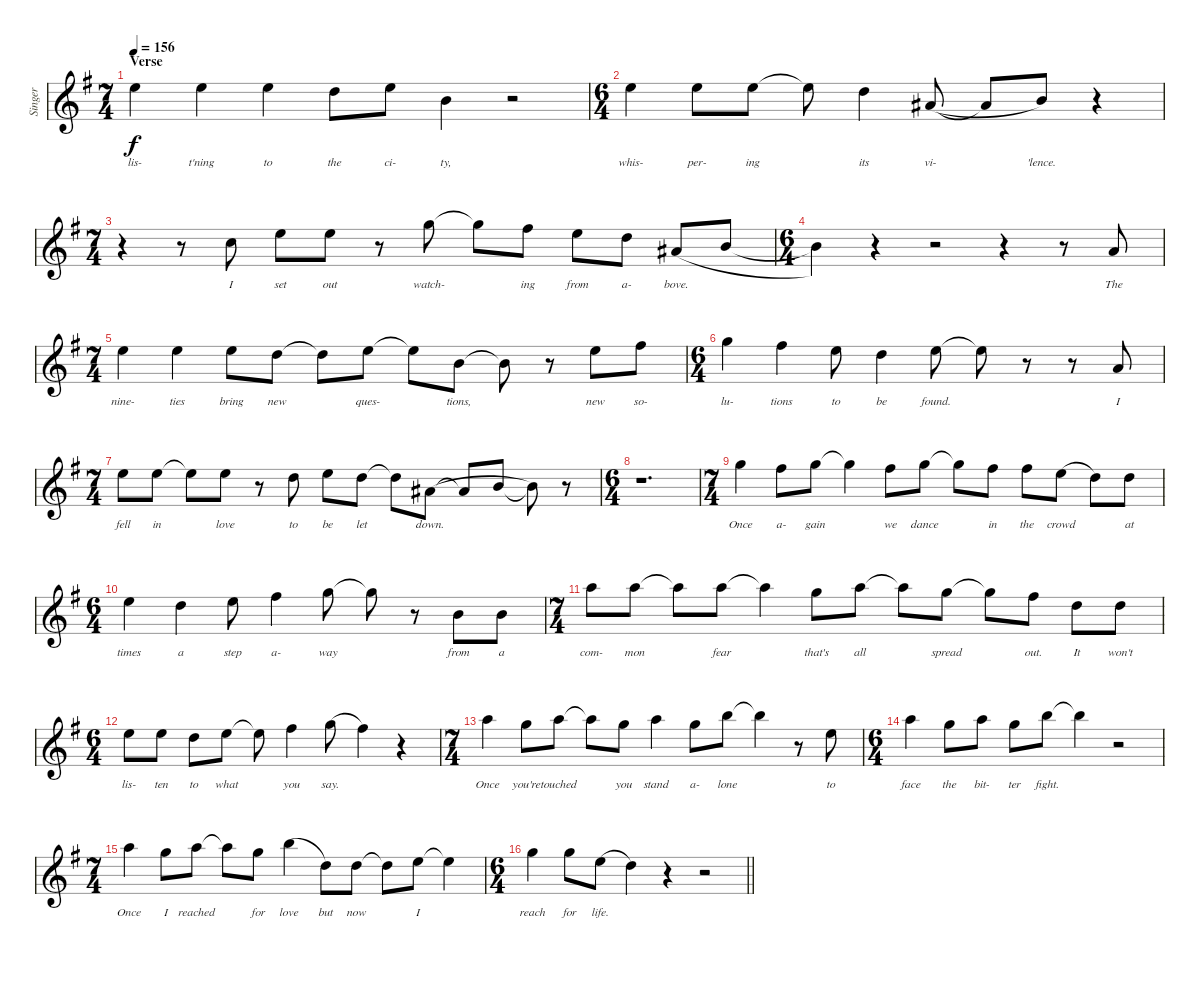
\defaultSystemsLayout 4
\bracketExtendMode groupsimilarinstruments
\otherSystemsTrackNameOrientation horizontal
\track ("Tenor Voice" "Singer") {multiBarRest instrument voiceoohs}
\staff {score}
\tuning (E4 B3 G3 D3 A2 E2)
\ts (7 4)
\beaming (8 2 2 2 2 2 2 2)
\section ("" "Verse")
\tempo 156
\clef g2
\ks g
12.1{acc forcenatural}.4{lyrics (0 "lis-") lyrics (1 "") lyrics (2 "") lyrics (3 "") lyrics (4 "") dy f} 12.1{acc forcenatural}.4{lyrics (0 "t'ning") lyrics (1 "") lyrics (2 "") lyrics (3 "") lyrics (4 "")} 12.1{acc forcenatural}.4{lyrics (0 "to") lyrics (1 "") lyrics (2 "") lyrics (3 "") lyrics (4 "")} 10.1{acc forcenatural}.8{lyrics (0 "the") lyrics (1 "") lyrics (2 "") lyrics (3 "") lyrics (4 "")} 12.1{acc forcenatural}.8{lyrics (0 "ci-") lyrics (1 "") lyrics (2 "") lyrics (3 "") lyrics (4 "")} 12.2{acc forcenatural}.4{lyrics (0 "ty,") lyrics (1 "") lyrics (2 "") lyrics (3 "") lyrics (4 "")} r.2 |
\ts (6 4)
\beaming (8 2 2 2 2 2 2 2)
12.1{acc forcenatural}.4{lyrics (0 "whis-") lyrics (1 "") lyrics (2 "") lyrics (3 "") lyrics (4 "")} 12.1{acc forcenatural}.8{lyrics (0 "per-") lyrics (1 "") lyrics (2 "") lyrics (3 "") lyrics (4 "")} 12.1{acc forcenatural}.8{lyrics (0 "ing") lyrics (1 "") lyrics (2 "") lyrics (3 "") lyrics (4 "")} 12.1{t acc forcenatural}.8 10.1{acc forcenatural}.4{lyrics (0 "its") lyrics (1 "") lyrics (2 "") lyrics (3 "") lyrics (4 "")} 6.1{acc #}.8{lyrics (0 "vi-") lyrics (1 "") lyrics (2 "") lyrics (3 "") lyrics (4 "") legatoorigin} 6.1{t acc #}.8{legatoorigin} 7.1{acc forcenatural}.8{lyrics (0 "'lence.") lyrics (1 "") lyrics (2 "") lyrics (3 "") lyrics (4 "")} r.4 |
\ts (7 4)
\beaming (8 2 2 2 2 2 2 2)
r.4 r.8 8.1{acc forcenatural}.8{lyrics (0 "I") lyrics (1 "") lyrics (2 "") lyrics (3 "") lyrics (4 "")} 12.1{acc forcenatural}.8{lyrics (0 "set") lyrics (1 "") lyrics (2 "") lyrics (3 "") lyrics (4 "")} 12.1{acc forcenatural}.8{lyrics (0 "out") lyrics (1 "") lyrics (2 "") lyrics (3 "") lyrics (4 "")} r.8 15.1{acc forcenatural}.8{lyrics (0 "watch-") lyrics (1 "") lyrics (2 "") lyrics (3 "") lyrics (4 "")} 15.1{t acc forcenatural}.8 14.1{acc #}.8{lyrics (0 "ing") lyrics (1 "") lyrics (2 "") lyrics (3 "") lyrics (4 "")} 12.1{acc forcenatural}.8{lyrics (0 "from") lyrics (1 "") lyrics (2 "") lyrics (3 "") lyrics (4 "")} 10.1{acc forcenatural}.8{lyrics (0 "a-") lyrics (1 "") lyrics (2 "") lyrics (3 "") lyrics (4 "")} 6.1{acc #}.8{lyrics (0 "bove.") lyrics (1 "") lyrics (2 "") lyrics (3 "") lyrics (4 "") legatoorigin} 7.1{acc forcenatural}.8{legatoorigin} |
\ts (6 4)
\beaming (8 2 2 2 2 2 2 2)
7.1{t acc forcenatural}.4 r.4 r.2 r.4 r.8 10.2{acc forcenatural}.8{lyrics (0 "The") lyrics (1 "") lyrics (2 "") lyrics (3 "") lyrics (4 "")} |
\ts (7 4)
\beaming (8 2 2 2 2 2 2 2)
12.1{acc forcenatural}.4{lyrics (0 "nine-") lyrics (1 "") lyrics (2 "") lyrics (3 "") lyrics (4 "")} 12.1{acc forcenatural}.4{lyrics (0 "ties") lyrics (1 "") lyrics (2 "") lyrics (3 "") lyrics (4 "")} 12.1{acc forcenatural}.8{lyrics (0 "bring") lyrics (1 "") lyrics (2 "") lyrics (3 "") lyrics (4 "")} 10.1{acc forcenatural}.8{lyrics (0 "new") lyrics (1 "") lyrics (2 "") lyrics (3 "") lyrics (4 "")} 10.1{t acc forcenatural}.8 12.1{acc forcenatural}.8{lyrics (0 "ques-") lyrics (1 "") lyrics (2 "") lyrics (3 "") lyrics (4 "")} 12.1{t acc forcenatural}.8 12.2{acc forcenatural}.8{lyrics (0 "tions,") lyrics (1 "") lyrics (2 "") lyrics (3 "") lyrics (4 "")} 12.2{t acc forcenatural}.8 r.8 12.1{acc forcenatural}.8{lyrics (0 "new") lyrics (1 "") lyrics (2 "") lyrics (3 "") lyrics (4 "")} 14.1{acc #}.8{lyrics (0 "so-") lyrics (1 "") lyrics (2 "") lyrics (3 "") lyrics (4 "")} |
\ts (6 4)
\beaming (8 2 2 2 2 2 2 2)
15.1{acc forcenatural}.4{lyrics (0 "lu-") lyrics (1 "") lyrics (2 "") lyrics (3 "") lyrics (4 "")} 14.1{acc #}.4{lyrics (0 "tions") lyrics (1 "") lyrics (2 "") lyrics (3 "") lyrics (4 "")} 12.1{acc forcenatural}.8{lyrics (0 "to") lyrics (1 "") lyrics (2 "") lyrics (3 "") lyrics (4 "")} 10.1{acc forcenatural}.4{lyrics (0 "be") lyrics (1 "") lyrics (2 "") lyrics (3 "") lyrics (4 "")} 12.1{acc forcenatural}.8{lyrics (0 "found.") lyrics (1 "") lyrics (2 "") lyrics (3 "") lyrics (4 "")} 12.1{t acc forcenatural}.8 r.8 r.8 10.2{acc forcenatural}.8{lyrics (0 "I") lyrics (1 "") lyrics (2 "") lyrics (3 "") lyrics (4 "")} |
\ts (7 4)
\beaming (8 2 2 2 2 2 2 2)
12.1{acc forcenatural}.8{lyrics (0 "fell") lyrics (1 "") lyrics (2 "") lyrics (3 "") lyrics (4 "")} 12.1{acc forcenatural}.8{lyrics (0 "in") lyrics (1 "") lyrics (2 "") lyrics (3 "") lyrics (4 "")} 12.1{t acc forcenatural}.8 12.1{acc forcenatural}.8{lyrics (0 "love") lyrics (1 "") lyrics (2 "") lyrics (3 "") lyrics (4 "")} r.8 10.1{acc forcenatural}.8{lyrics (0 "to") lyrics (1 "") lyrics (2 "") lyrics (3 "") lyrics (4 "")} 12.1{acc forcenatural}.8{lyrics (0 "be") lyrics (1 "") lyrics (2 "") lyrics (3 "") lyrics (4 "")} 10.1{acc forcenatural}.8{lyrics (0 "let") lyrics (1 "") lyrics (2 "") lyrics (3 "") lyrics (4 "")} 10.1{t acc forcenatural}.8 6.1{acc #}.8{lyrics (0 "down.") lyrics (1 "") lyrics (2 "") lyrics (3 "") lyrics (4 "") legatoorigin} 6.1{t acc #}.8{legatoorigin} 7.1{acc forcenatural}.8{legatoorigin} 7.1{t acc forcenatural}.8 r.8 |
\ts (6 4)
\beaming (8 2 2 2 2 2 2 2)
r.1{d} |
\ts (7 4)
\beaming (8 2 2 2 2 2 2 2)
15.1{acc forcenatural}.4{lyrics (0 "Once") lyrics (1 "") lyrics (2 "") lyrics (3 "") lyrics (4 "")} 14.1{acc #}.8{lyrics (0 "a-") lyrics (1 "") lyrics (2 "") lyrics (3 "") lyrics (4 "")} 15.1{acc forcenatural}.8{lyrics (0 "gain") lyrics (1 "") lyrics (2 "") lyrics (3 "") lyrics (4 "")} 15.1{t acc forcenatural}.4 14.1{acc #}.8{lyrics (0 "we") lyrics (1 "") lyrics (2 "") lyrics (3 "") lyrics (4 "")} 15.1{acc forcenatural}.8{lyrics (0 "dance") lyrics (1 "") lyrics (2 "") lyrics (3 "") lyrics (4 "")} 15.1{t acc forcenatural}.8 14.1{acc #}.8{lyrics (0 "in") lyrics (1 "") lyrics (2 "") lyrics (3 "") lyrics (4 "")} 14.1{acc #}.8{lyrics (0 "the") lyrics (1 "") lyrics (2 "") lyrics (3 "") lyrics (4 "")} 12.1{acc forcenatural}.8{lyrics (0 "crowd") lyrics (1 "") lyrics (2 "") lyrics (3 "") lyrics (4 "") legatoorigin} 10.1{acc forcenatural}.8 10.1{acc forcenatural}.8{lyrics (0 "at") lyrics (1 "") lyrics (2 "") lyrics (3 "") lyrics (4 "")} |
\ts (6 4)
\beaming (8 2 2 2 2 2 2 2)
12.1{acc forcenatural}.4{lyrics (0 "times") lyrics (1 "") lyrics (2 "") lyrics (3 "") lyrics (4 "")} 10.1{acc forcenatural}.4{lyrics (0 "a") lyrics (1 "") lyrics (2 "") lyrics (3 "") lyrics (4 "")} 12.1{acc forcenatural}.8{lyrics (0 "step") lyrics (1 "") lyrics (2 "") lyrics (3 "") lyrics (4 "")} 14.1{acc #}.4{lyrics (0 "a-") lyrics (1 "") lyrics (2 "") lyrics (3 "") lyrics (4 "")} 15.1{acc forcenatural}.8{lyrics (0 "way") lyrics (1 "") lyrics (2 "") lyrics (3 "") lyrics (4 "")} 15.1{t acc forcenatural}.8 r.8 12.2{acc forcenatural}.8{lyrics (0 "from") lyrics (1 "") lyrics (2 "") lyrics (3 "") lyrics (4 "")} 12.2{acc forcenatural}.8{lyrics (0 "a") lyrics (1 "") lyrics (2 "") lyrics (3 "") lyrics (4 "")} |
\ts (7 4)
\beaming (8 2 2 2 2 2 2 2)
17.1{acc forcenatural}.8{lyrics (0 "com-") lyrics (1 "") lyrics (2 "") lyrics (3 "") lyrics (4 "")} 17.1{acc forcenatural}.8{lyrics (0 "mon") lyrics (1 "") lyrics (2 "") lyrics (3 "") lyrics (4 "")} 17.1{t acc forcenatural}.8 17.1{acc forcenatural}.8{lyrics (0 "fear") lyrics (1 "") lyrics (2 "") lyrics (3 "") lyrics (4 "")} 17.1{t acc forcenatural}.4 15.1{acc forcenatural}.8{lyrics (0 "that's") lyrics (1 "") lyrics (2 "") lyrics (3 "") lyrics (4 "")} 17.1{acc forcenatural}.8{lyrics (0 "all") lyrics (1 "") lyrics (2 "") lyrics (3 "") lyrics (4 "")} 17.1{t acc forcenatural}.8 15.1{acc forcenatural}.8{lyrics (0 "spread") lyrics (1 "") lyrics (2 "") lyrics (3 "") lyrics (4 "")} 15.1{t acc forcenatural}.8 14.1{acc #}.8{lyrics (0 "out.") lyrics (1 "") lyrics (2 "") lyrics (3 "") lyrics (4 "")} 10.1{acc forcenatural}.8{lyrics (0 "It") lyrics (1 "") lyrics (2 "") lyrics (3 "") lyrics (4 "")} 10.1{acc forcenatural}.8{lyrics (0 "won't") lyrics (1 "") lyrics (2 "") lyrics (3 "") lyrics (4 "")} |
\ts (6 4)
\beaming (8 2 2 2 2 2 2 2)
12.1{acc forcenatural}.8{lyrics (0 "lis-") lyrics (1 "") lyrics (2 "") lyrics (3 "") lyrics (4 "")} 12.1{acc forcenatural}.8{lyrics (0 "ten") lyrics (1 "") lyrics (2 "") lyrics (3 "") lyrics (4 "")} 10.1{acc forcenatural}.8{lyrics (0 "to") lyrics (1 "") lyrics (2 "") lyrics (3 "") lyrics (4 "")} 12.1{acc forcenatural}.8{lyrics (0 "what") lyrics (1 "") lyrics (2 "") lyrics (3 "") lyrics (4 "")} 12.1{t acc forcenatural}.8 14.1{acc #}.4{lyrics (0 "you") lyrics (1 "") lyrics (2 "") lyrics (3 "") lyrics (4 "")} 15.1{acc forcenatural}.8{lyrics (0 "say.") lyrics (1 "") lyrics (2 "") lyrics (3 "") lyrics (4 "") legatoorigin} 14.1{acc #}.4 r.4 |
\ts (7 4)
\beaming (8 2 2 2 2 2 2 2)
17.1{acc forcenatural}.4{lyrics (0 "Once") lyrics (1 "") lyrics (2 "") lyrics (3 "") lyrics (4 "")} 15.1{acc forcenatural}.8{lyrics (0 "you're") lyrics (1 "") lyrics (2 "") lyrics (3 "") lyrics (4 "")} 17.1{acc forcenatural}.8{lyrics (0 "touched") lyrics (1 "") lyrics (2 "") lyrics (3 "") lyrics (4 "")} 17.1{t acc forcenatural}.8 15.1{acc forcenatural}.8{lyrics (0 "you") lyrics (1 "") lyrics (2 "") lyrics (3 "") lyrics (4 "")} 17.1{acc forcenatural}.4{lyrics (0 "stand") lyrics (1 "") lyrics (2 "") lyrics (3 "") lyrics (4 "")} 15.1{acc forcenatural}.8{lyrics (0 "a-") lyrics (1 "") lyrics (2 "") lyrics (3 "") lyrics (4 "")} 19.1{acc forcenatural}.8{lyrics (0 "lone") lyrics (1 "") lyrics (2 "") lyrics (3 "") lyrics (4 "")} 19.1{t acc forcenatural}.4 r.8 12.1{acc forcenatural}.8{lyrics (0 "to") lyrics (1 "") lyrics (2 "") lyrics (3 "") lyrics (4 "")} |
\ts (6 4)
\beaming (8 2 2 2 2 2 2 2)
17.1{acc forcenatural}.4{lyrics (0 "face") lyrics (1 "") lyrics (2 "") lyrics (3 "") lyrics (4 "")} 15.1{acc forcenatural}.8{lyrics (0 "the") lyrics (1 "") lyrics (2 "") lyrics (3 "") lyrics (4 "")} 17.1{acc forcenatural}.8{lyrics (0 "bit-") lyrics (1 "") lyrics (2 "") lyrics (3 "") lyrics (4 "")} 15.1{acc forcenatural}.8{lyrics (0 "ter") lyrics (1 "") lyrics (2 "") lyrics (3 "") lyrics (4 "")} 19.1{acc forcenatural}.8{lyrics (0 "fight.") lyrics (1 "") lyrics (2 "") lyrics (3 "") lyrics (4 "")} 19.1{t acc forcenatural}.4 r.2 |
\ts (7 4)
\beaming (8 2 2 2 2 2 2 2)
17.1{acc forcenatural}.4{lyrics (0 "Once") lyrics (1 "") lyrics (2 "") lyrics (3 "") lyrics (4 "")} 15.1{acc forcenatural}.8{lyrics (0 "I") lyrics (1 "") lyrics (2 "") lyrics (3 "") lyrics (4 "")} 17.1{acc forcenatural}.8{lyrics (0 "reached") lyrics (1 "") lyrics (2 "") lyrics (3 "") lyrics (4 "")} 17.1{t acc forcenatural}.8 15.1{acc forcenatural}.8{lyrics (0 "for") lyrics (1 "") lyrics (2 "") lyrics (3 "") lyrics (4 "")} 19.1{acc forcenatural}.4{lyrics (0 "love") lyrics (1 "") lyrics (2 "") lyrics (3 "") lyrics (4 "") legatoorigin} 10.1{acc forcenatural}.8{lyrics (0 "but") lyrics (1 "") lyrics (2 "") lyrics (3 "") lyrics (4 "")} 10.1{acc forcenatural}.8{lyrics (0 "now") lyrics (1 "") lyrics (2 "") lyrics (3 "") lyrics (4 "")} 10.1{t acc forcenatural}.8 12.1{acc forcenatural}.8{lyrics (0 "I") lyrics (1 "") lyrics (2 "") lyrics (3 "") lyrics (4 "")} 12.1{t acc forcenatural}.4 |
\ts (6 4)
\beaming (8 2 2 2 2 2 2 2)
\barLineRight lightlight
15.1{acc forcenatural}.4{lyrics (0 "reach") lyrics (1 "") lyrics (2 "") lyrics (3 "") lyrics (4 "")} 15.1{acc forcenatural}.8{lyrics (0 "for") lyrics (1 "") lyrics (2 "") lyrics (3 "") lyrics (4 "")} 12.1{acc forcenatural}.8{lyrics (0 "life.") lyrics (1 "") lyrics (2 "") lyrics (3 "") lyrics (4 "") legatoorigin} 10.1{acc forcenatural}.4 r.4 r.2
